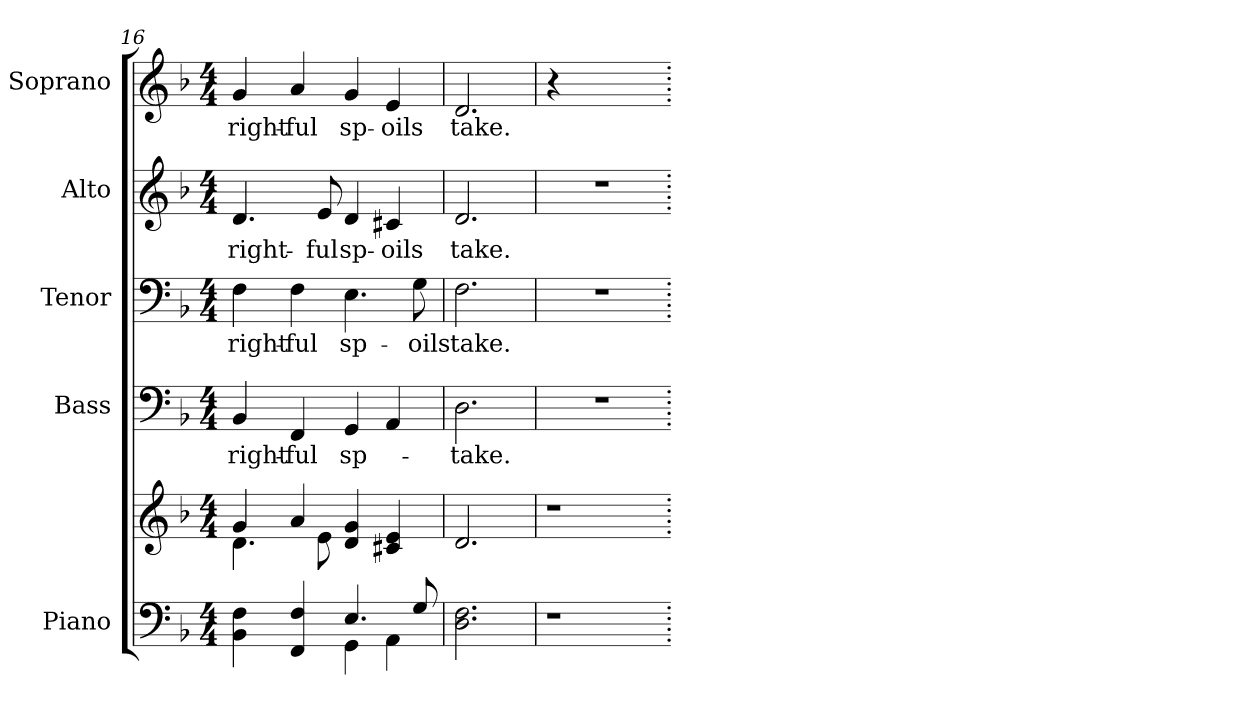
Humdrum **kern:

**kern	**kern	**kern	**text	**kern	**text	**kern	**text	**kern	**text
*part5	*part5	*part4	*part4	*part3	*part3	*part2	*part2	*part1	*part1
*staff6	*staff5	*staff4	*staff4	*staff3	*staff3	*staff2	*staff2	*staff1	*staff1
*I"Piano	*	*I"Bass	*	*I"Tenor	*	*I"Alto	*	*I"Soprano	*
*I'Pno.	*	*I'B.	*	*I'T.	*	*I'A.	*	*I'S.	*
!!LO:PB:g=z
*clefF4	*clefG2	*clefF4	*	*clefF4	*	*clefG2	*	*clefG2	*
*k[b-]	*k[b-]	*k[b-]	*	*k[b-]	*	*k[b-]	*	*k[b-]	*
*F:	*F:	*F:	*	*F:	*	*F:	*	*F:	*
*M4/4	*M4/4	*M4/4	*	*M4/4	*	*M4/4	*	*M4/4	*
=16	=16	=16	=16	=16	=16	=16	=16	=16	=16
*^	*^	*	*	*	*	*	*	*	*
!	!	!	!	!	!LO:LY:b:color=#000000	!	!	!	!	!	!
!	!	!	!	!	!	!	!LO:LY:b:color=#000000	!	!	!	!
!	!	!	!	!	!	!	!	!	!LO:LY:b:color=#000000	!	!
!	!	!	!	!	!	!	!	!	!	!	!LO:LY:b:color=#000000
4BB-i\ 4Fi	2ryy	4gi/	4.di\	4BB-i/	right-	4Fi\	right-	4.di/	right-	4gi/	right-
!	!	!	!	!	!LO:LY:b:color=#000000	!	!	!	!	!	!
!	!	!	!	!	!	!	!LO:LY:b:color=#000000	!	!	!	!
!	!	!	!	!	!	!	!	!	!	!	!LO:LY:b:color=#000000
4FFi/ 4Fi	.	4ai/	.	4FFi/	-ful	4Fi\	-ful	.	.	4ai/	-ful
!	!	!	!	!	!	!	!	!	!LO:LY:b:color=#000000	!	!
.	.	.	8ei\	.	.	.	.	8ei/	-ful	.	.
!	!	!	!	!	!LO:LY:b:color=#000000	!	!	!	!	!	!
!	!	!	!	!	!	!	!LO:LY:b:color=#000000	!	!	!	!
!	!	!	!	!	!	!	!	!	!LO:LY:b:color=#000000	!	!
!	!	!	!	!	!	!	!	!	!	!	!LO:LY:b:color=#000000
4.Ei/	4GGi\	4di/ 4gi	2ryy	4GGi/	sp-	4.Ei\	sp-	4di/	sp-	4gi/	sp-
!	!	!	!	!	!	!	!	!	!LO:LY:b:color=#000000	!	!
!	!	!	!	!	!	!	!	!	!	!	!LO:LY:b:color=#000000
.	4AAi\	4c#Xi/ 4ei	.	4AAi/	.	.	.	4c#Xi/	-oils	4ei/	-oils
!	!	!	!	!	!	!	!LO:LY:b:color=#000000	!	!	!	!
8Gi/	.	.	.	.	.	8Gi\	-oils	.	.	.	.
*v	*v	*	*	*	*	*	*	*	*	*	*
*	*v	*v	*	*	*	*	*	*	*	*
=17	=17	=17	=17	=17	=17	=17	=17	=17	=17
!	!	!	!LO:LY:b:color=#000000	!	!	!	!	!	!
!	!	!	!	!	!LO:LY:b:color=#000000	!	!	!	!
!	!	!	!	!	!	!	!LO:LY:b:color=#000000	!	!
!	!	!	!	!	!	!	!	!	!LO:LY:b:color=#000000
2.Di\ 2.Fi	2.di/	2.Di\	take.	2.Fi\	take.	2.di/	take.	2.di/	take.
=18	=18	=18	=18	=18	=18	=18	=18	=18	=18
!LO:N:vis=1	!LO:N:vis=1	!LO:N:vis=1	!	!LO:N:vis=1	!	!LO:N:vis=1	!	!	!
4r	4r	1r	.	1r	.	1r	.	4r	.
2.ryy	2.ryy	.	.	.	.	.	.	2.ryy	.
=.	=.	=.	=.	=.	=.	=.	=.	=.	=.
*-	*-	*-	*-	*-	*-	*-	*-	*-	*-
